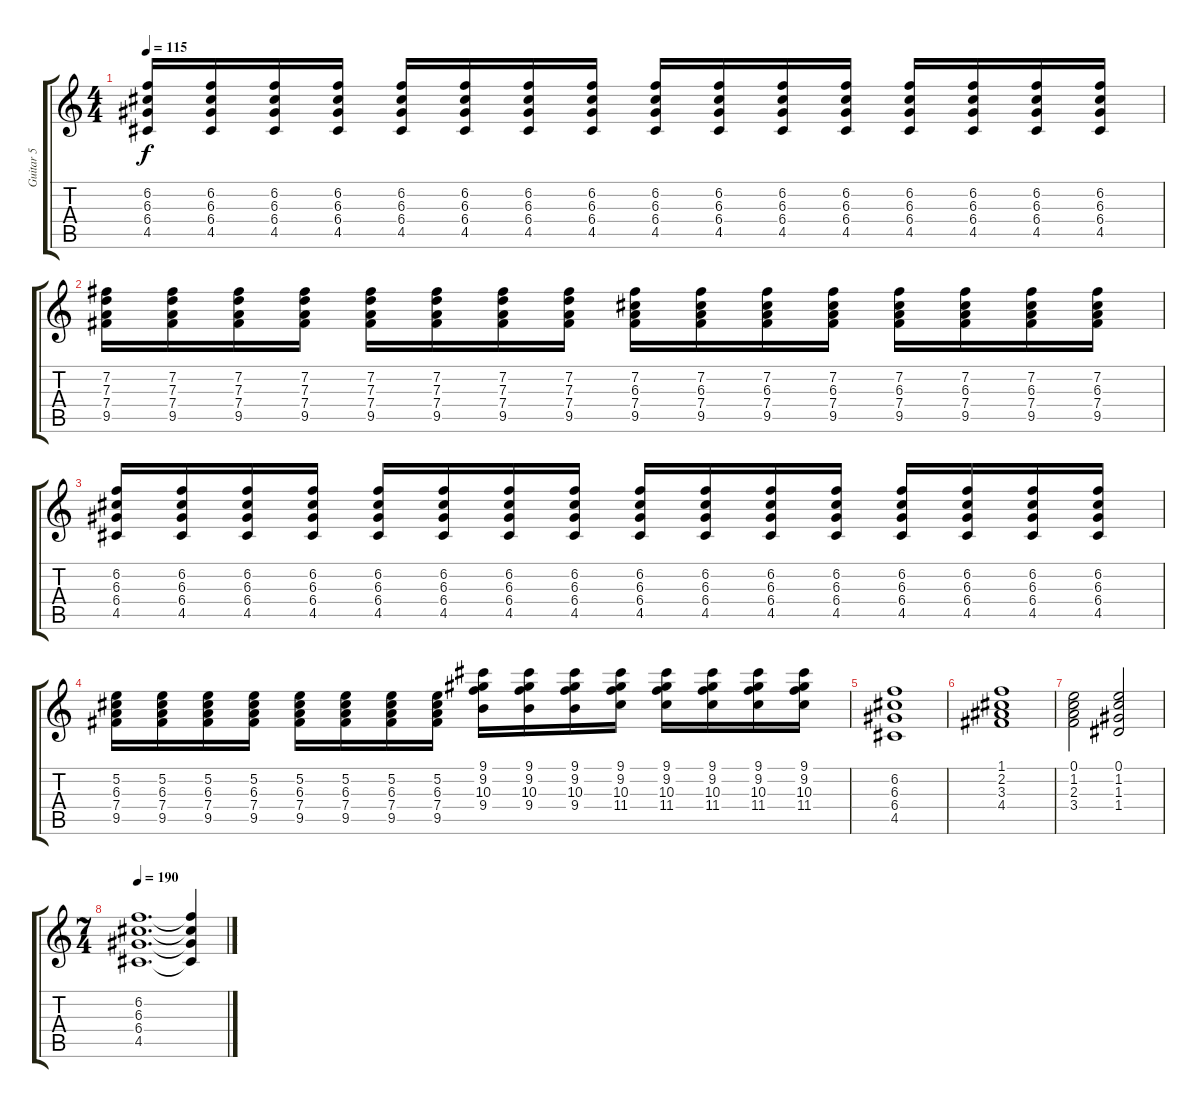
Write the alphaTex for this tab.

\track ("Guitar 5" "Guitar 5") {instrument distortionguitar}
\staff {score tabs}
\tuning (E4 B3 G3 D3 A2 D2) {hide}
\ts (4 4)
\tempo 115
\clef g2
\ks c
(6.2 6.3 6.4 4.5).16{dy f} (6.2 6.3 6.4 4.5).16 (6.2 6.3 6.4 4.5).16 (6.2 6.3 6.4 4.5).16 (6.2 6.3 6.4 4.5).16 (6.2 6.3 6.4 4.5).16 (6.2 6.3 6.4 4.5).16 (6.2 6.3 6.4 4.5).16 (6.2 6.3 6.4 4.5).16 (6.2 6.3 6.4 4.5).16 (6.2 6.3 6.4 4.5).16 (6.2 6.3 6.4 4.5).16 (6.2 6.3 6.4 4.5).16 (6.2 6.3 6.4 4.5).16 (6.2 6.3 6.4 4.5).16 (6.2 6.3 6.4 4.5).16 |
(7.2 7.3 7.4 9.5).16 (7.2 7.3 7.4 9.5).16 (7.2 7.3 7.4 9.5).16 (7.2 7.3 7.4 9.5).16 (7.2 7.3 7.4 9.5).16 (7.2 7.3 7.4 9.5).16 (7.2 7.3 7.4 9.5).16 (7.2 7.3 7.4 9.5).16 (7.2 6.3 7.4 9.5).16 (7.2 6.3 7.4 9.5).16 (7.2 6.3 7.4 9.5).16 (7.2 6.3 7.4 9.5).16 (7.2 6.3 7.4 9.5).16 (7.2 6.3 7.4 9.5).16 (7.2 6.3 7.4 9.5).16 (7.2 6.3 7.4 9.5).16 |
(6.2 6.3 6.4 4.5).16 (6.2 6.3 6.4 4.5).16 (6.2 6.3 6.4 4.5).16 (6.2 6.3 6.4 4.5).16 (6.2 6.3 6.4 4.5).16 (6.2 6.3 6.4 4.5).16 (6.2 6.3 6.4 4.5).16 (6.2 6.3 6.4 4.5).16 (6.2 6.3 6.4 4.5).16 (6.2 6.3 6.4 4.5).16 (6.2 6.3 6.4 4.5).16 (6.2 6.3 6.4 4.5).16 (6.2 6.3 6.4 4.5).16 (6.2 6.3 6.4 4.5).16 (6.2 6.3 6.4 4.5).16 (6.2 6.3 6.4 4.5).16 |
(5.2 6.3 7.4 9.5).16 (5.2 6.3 7.4 9.5).16 (5.2 6.3 7.4 9.5).16 (5.2 6.3 7.4 9.5).16 (5.2 6.3 7.4 9.5).16 (5.2 6.3 7.4 9.5).16 (5.2 6.3 7.4 9.5).16 (5.2 6.3 7.4 9.5).16 (9.1 9.2 10.3 9.4).16 (9.1 9.2 10.3 9.4).16 (9.1 9.2 10.3 9.4).16 (9.1 9.2 10.3 11.4).16 (9.1 9.2 10.3 11.4).16 (9.1 9.2 10.3 11.4).16 (9.1 9.2 10.3 11.4).16 (9.1 9.2 10.3 11.4).16 |
(6.2 6.3 6.4 4.5).1 |
(1.1 2.2 3.3 4.4).1 |
(0.1 1.2 2.3 3.4).2 (0.1 1.2 1.3 1.4).2 |
\ts (7 4)
\tempo 190
(6.2 6.3 6.4 4.5).1{d} (6.2{t} 6.3{t} 6.4{t} 4.5{t}).4
